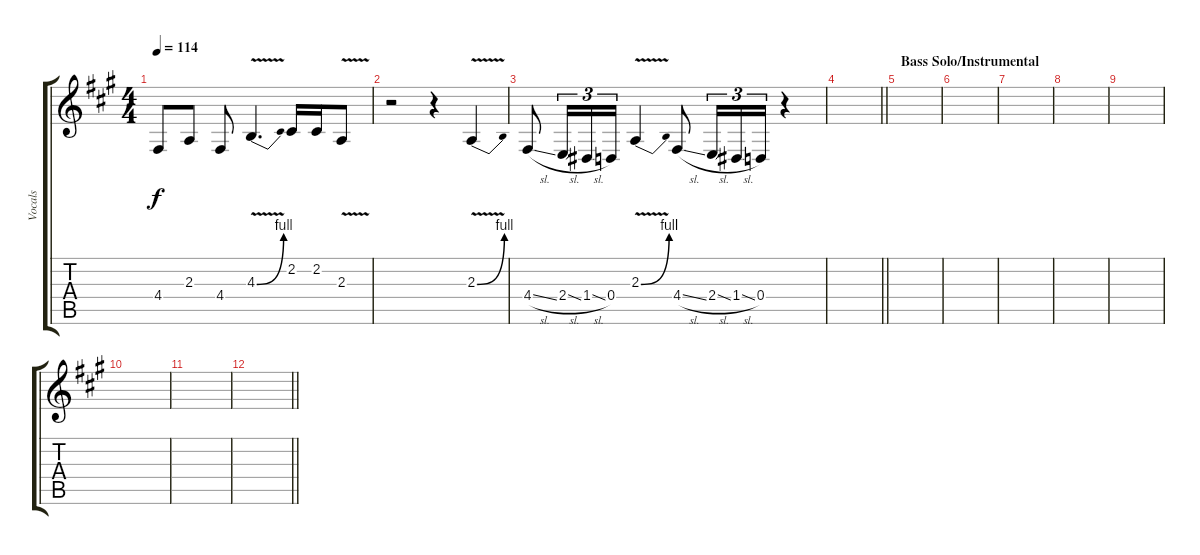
\track ("Vocals" "Vocals") {instrument clarinet}
\staff {score tabs}
\tuning (E4 B3 G3 D3 A2 E2) {hide}
\ts (4 4)
\tempo 114
\clef g2
\ks a
4.4.8{dy f} 2.3.8 4.4.8 4.3{be (bend 0 0 60 4) v}.4{d} 2.2.16 2.2.16 2.3{v}.8 |
r.2 r.4 2.3{be (bend 0 0 60 4) v}.4 |
4.4{sl}.8 2.4{sl}.16{tu (3 2)} 1.4{sl}.16{tu (3 2)} 0.4.16{tu (3 2)} 2.3{be (bend 0 0 60 4) v}.4 4.4{sl}.8 2.4{sl}.16{tu (3 2)} 1.4{sl}.16{tu (3 2)} 0.4.16{tu (3 2)} r.4 |
\barLineRight lightlight
|
\section ("" "Bass Solo/Instrumental")
|
|
|
|
|
|
|
\barLineRight lightlight
